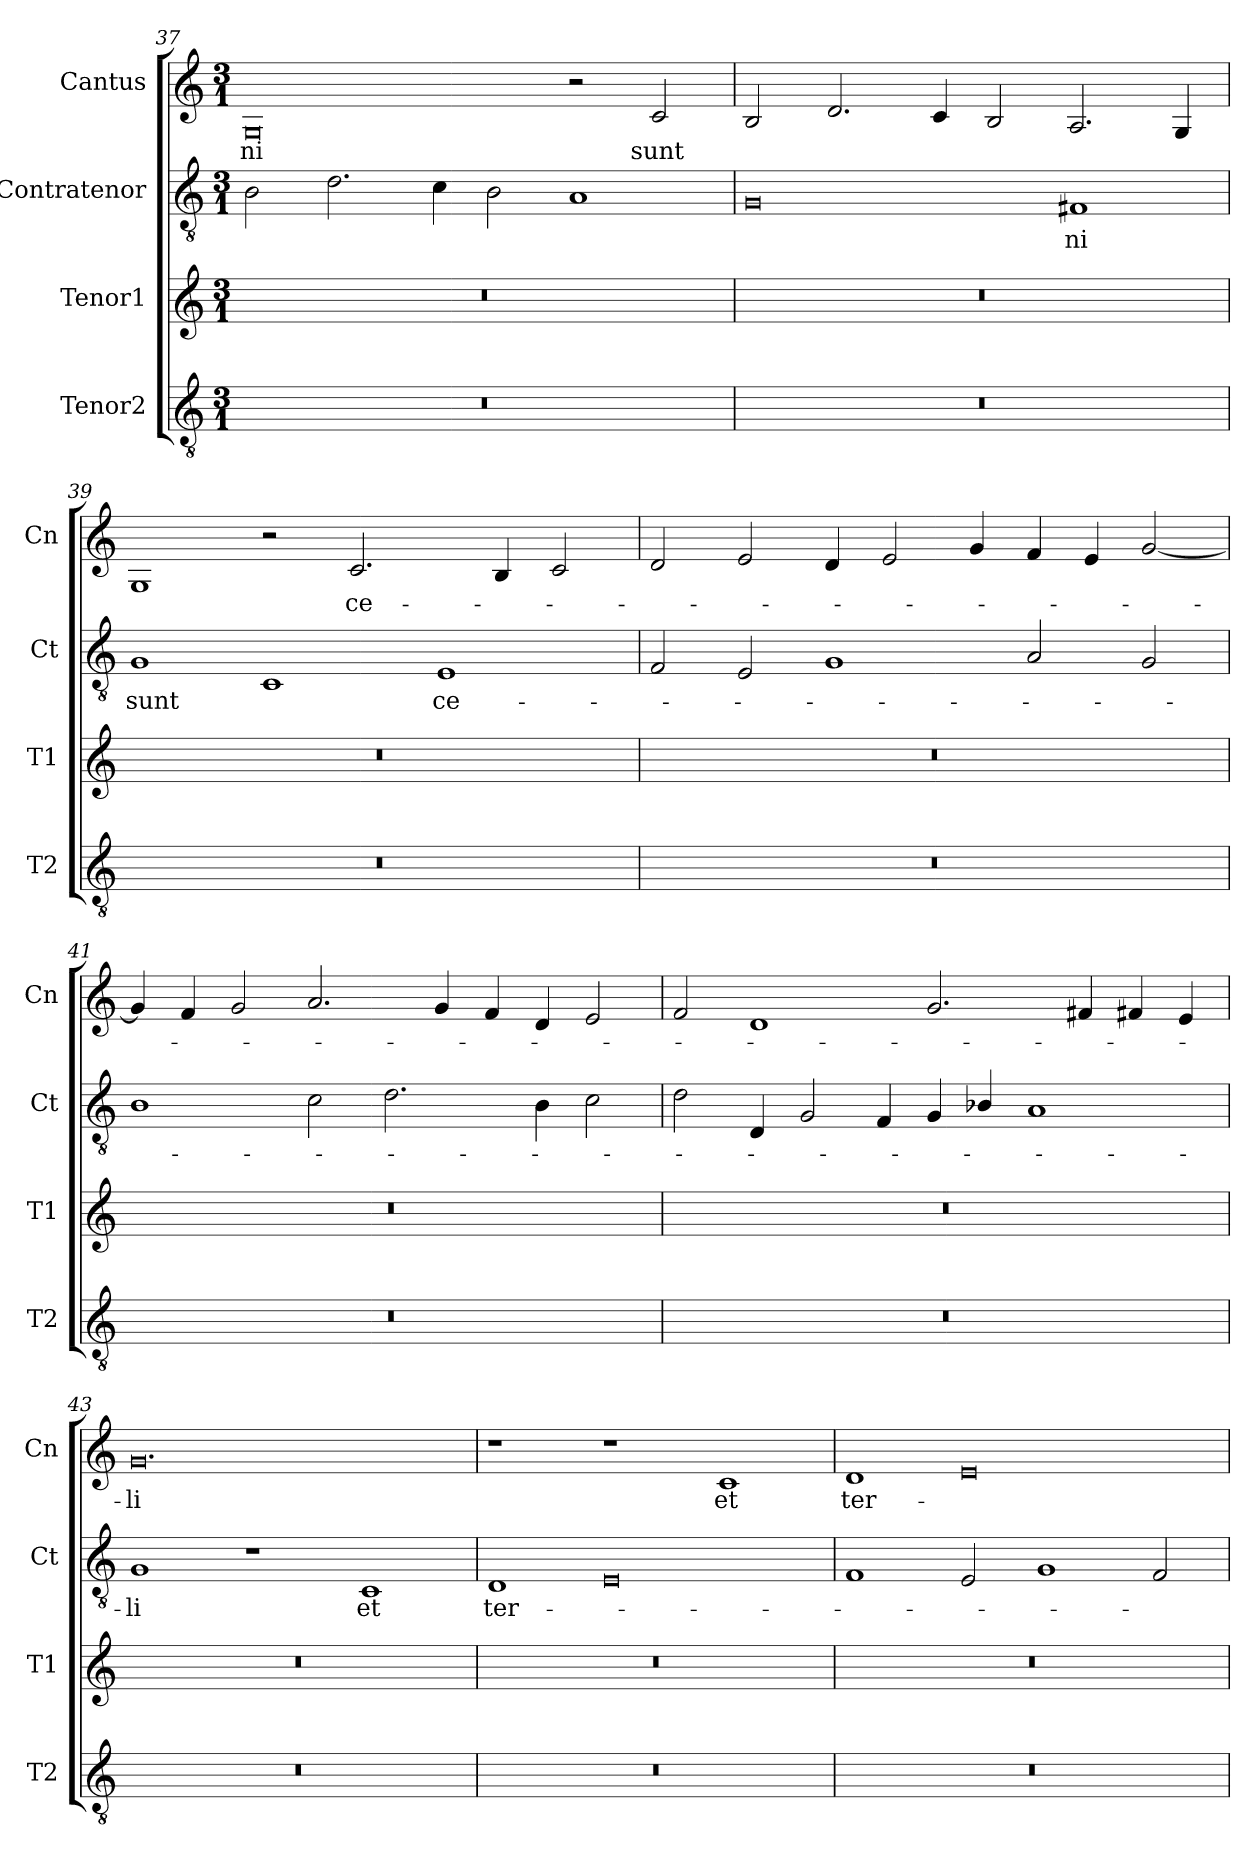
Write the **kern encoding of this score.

**kern	**kern	**kern	**text	**kern	**text
*part4	*part3	*part2	*part2	*part1	*part1
*staff4	*staff3	*staff2	*staff2	*staff1	*staff1
*I"Tenor2	*I"Tenor1	*I"Contratenor	*	*I"Cantus	*
*I'T2	*I'T1	*I'Ct	*	*I'Cn	*
*clefGv2	*clefG2	*clefGv2	*	*clefG2	*
*k[]	*k[]	*k[]	*	*k[]	*
*M3/1	*M3/1	*M3/1	*	*M3/1	*
=37	=37	=37	=37	=37	=37
0.r	0.r	2B\	.	0G	-ni
.	.	2.d\	.	.	.
.	.	4c\	.	.	.
.	.	2B\	.	.	.
.	.	1A	.	2r	.
.	.	.	.	2c/	sunt
=38	=38	=38	=38	=38	=38
0.r	0.r	0G	.	2B/	.
.	.	.	.	2.d/	.
.	.	.	.	4c/	.
.	.	.	.	2B/	.
.	.	1F#X	-ni	2.A/	.
.	.	.	.	4G/	.
=39	=39	=39	=39	=39	=39
0.r	0.r	1G	sunt	1G	.
.	.	1C	.	2r	.
.	.	.	.	2.c/	ce-
.	.	1E	ce-	.	.
.	.	.	.	4B/	.
.	.	.	.	2c/	.
=40	=40	=40	=40	=40	=40
0.r	0.r	2F/	.	2d/	.
.	.	2E/	.	2e/	.
.	.	1G	.	4d/	.
.	.	.	.	2e/	.
.	.	.	.	4g/	.
.	.	2A/	.	4f/	.
.	.	.	.	4e/	.
.	.	2G/	.	[2g/	.
=41	=41	=41	=41	=41	=41
0.r	0.r	1B	.	4g/]	.
.	.	.	.	4f/	.
.	.	.	.	2g/	.
.	.	2c\	.	2.a/	.
.	.	2.d\	.	.	.
.	.	.	.	4g/	.
.	.	.	.	4f/	.
.	.	4B\	.	4d/	.
.	.	2c\	.	2e/	.
=42	=42	=42	=42	=42	=42
0.r	0.r	2d\	.	2f/	.
.	.	4D/	.	1d	.
.	.	2G/	.	.	.
.	.	4F/	.	.	.
.	.	4G/	.	2.g/	.
.	.	4B-X/	.	.	.
.	.	1A	.	.	.
.	.	.	.	4f#X/	.
.	.	.	.	4f#X/	.
.	.	.	.	4e/	.
=43	=43	=43	=43	=43	=43
0.r	0.r	1G	-li	0.g	-li
.	.	1r	.	.	.
.	.	1C	et	.	.
=44	=44	=44	=44	=44	=44
0.r	0.r	1D	ter-	1r	.
.	.	0E	.	1r	.
.	.	.	.	1c	et
=45	=45	=45	=45	=45	=45
0.r	0.r	1F	.	1d	ter-
.	.	2E/	.	0e	.
.	.	1G	.	.	.
.	.	2F/	.	.	.
=	=	=	=	=	=
*-	*-	*-	*-	*-	*-
